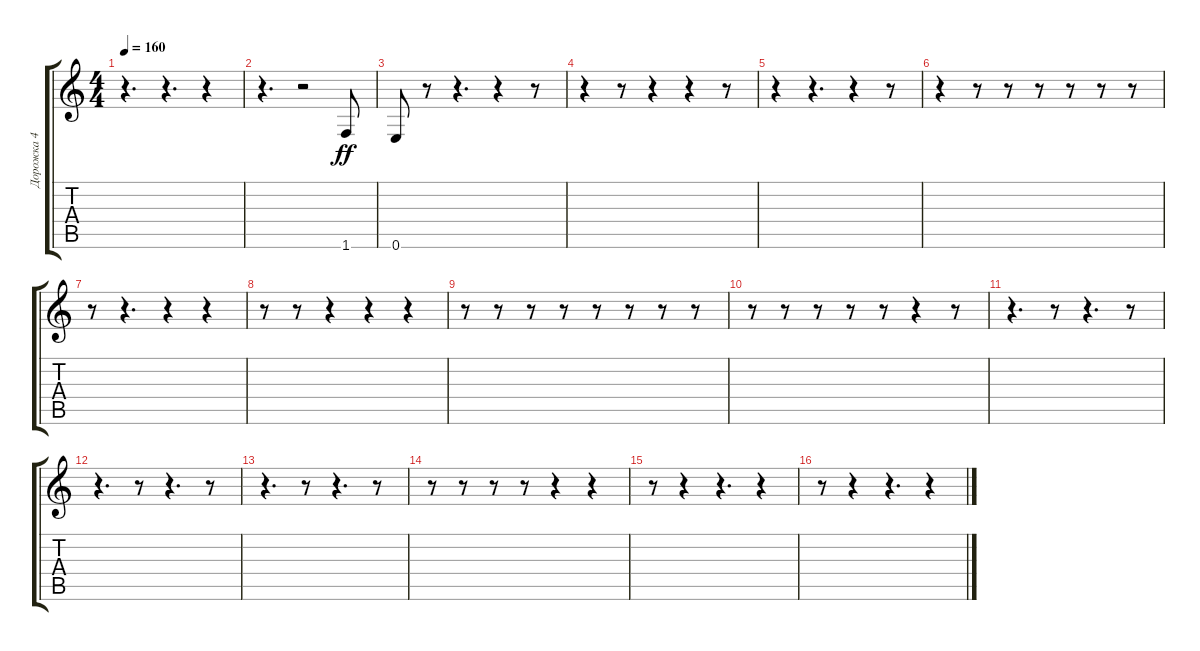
\track ("Дорожка 4" "Дорожка 4") {instrument electricbasspick}
\staff {score tabs}
\tuning (E4 B3 G3 D3 A2 E2) {hide}
\ts (4 4)
\tempo 160
\clef g2
\ks c
r.4{d dy ff} r.4{d} r.4 |
r.4{d} r.2 1.6.8 |
0.6.8 r.8 r.4{d} r.4 r.8 |
r.4 r.8 r.4 r.4 r.8 |
r.4 r.4{d} r.4 r.8 |
r.4 r.8 r.8 r.8 r.8 r.8 r.8 |
r.8 r.4{d} r.4 r.4 |
r.8 r.8 r.4 r.4 r.4 |
r.8 r.8 r.8 r.8 r.8 r.8 r.8 r.8 |
r.8 r.8 r.8 r.8 r.8 r.4 r.8 |
r.4{d} r.8 r.4{d} r.8 |
r.4{d} r.8 r.4{d} r.8 |
r.4{d} r.8 r.4{d} r.8 |
r.8 r.8 r.8 r.8 r.4 r.4 |
r.8 r.4 r.4{d} r.4 |
r.8 r.4 r.4{d} r.4
